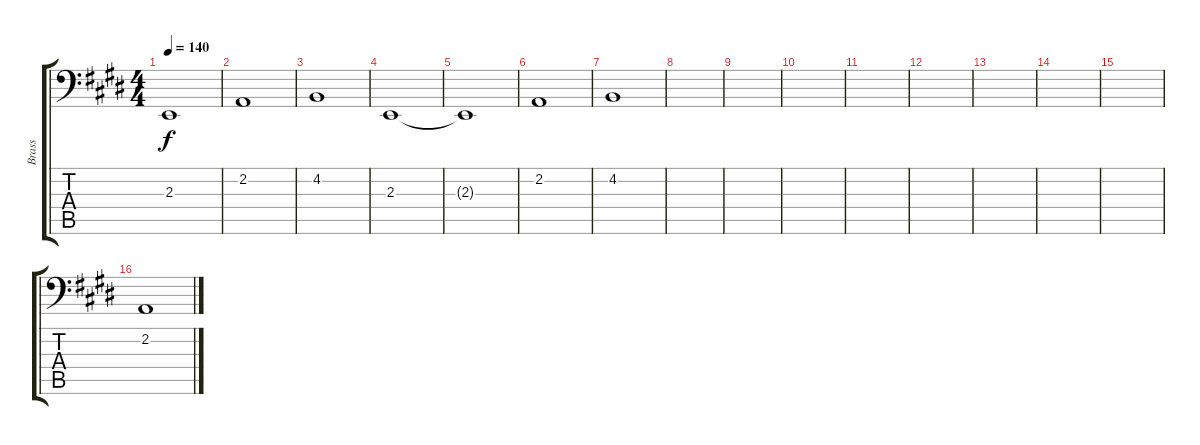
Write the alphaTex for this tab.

\track ("Brass" "Brass") {instrument synthbrass1}
\staff {score tabs}
\tuning (C3 G2 D2 A1 E1 B0) {hide}
\ts (4 4)
\tempo 140
\clef f4
\ks e
2.3{t}.1{dy f} |
2.2.1 |
4.2.1 |
2.3.1 |
2.3{t}.1 |
2.2.1 |
4.2.1 |
|
|
|
|
|
|
|
|
2.2.1
